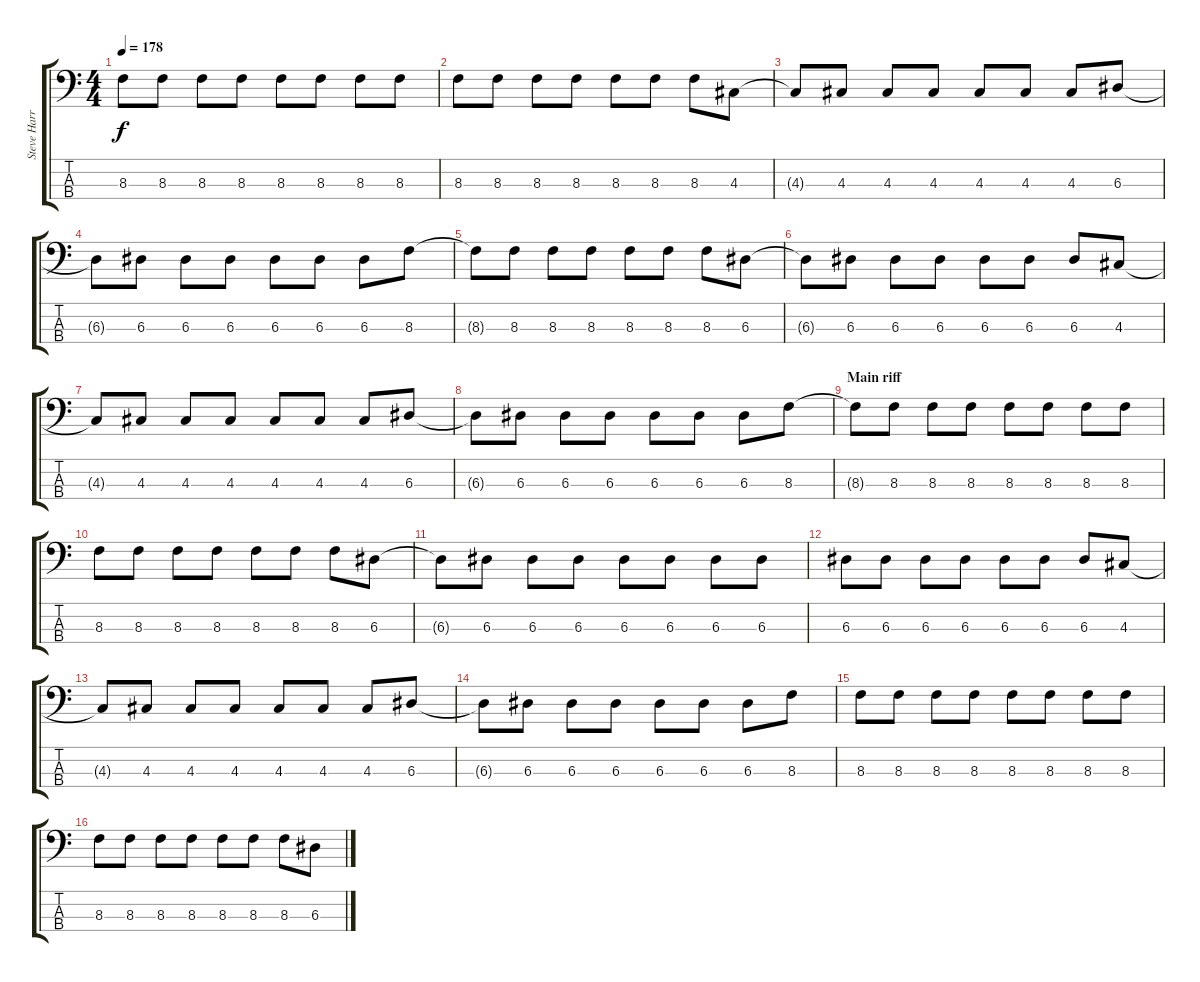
\track ("Steve Harris - Bass" "Steve Harr") {instrument electricbassfinger}
\staff {score tabs}
\tuning (G2 D2 A1 E1) {hide}
\ts (4 4)
\tempo 178
\clef f4
\ks c
8.3{t}.8{dy f} 8.3.8 8.3.8 8.3.8 8.3.8 8.3.8 8.3.8 8.3.8 |
8.3.8 8.3.8 8.3.8 8.3.8 8.3.8 8.3.8 8.3.8 4.3.8 |
4.3{t}.8 4.3.8 4.3.8 4.3.8 4.3.8 4.3.8 4.3.8 6.3.8 |
6.3{t}.8 6.3.8 6.3.8 6.3.8 6.3.8 6.3.8 6.3.8 8.3.8 |
8.3{t}.8 8.3.8 8.3.8 8.3.8 8.3.8 8.3.8 8.3.8 6.3.8 |
6.3{t}.8 6.3.8 6.3.8 6.3.8 6.3.8 6.3.8 6.3.8 4.3.8 |
4.3{t}.8 4.3.8 4.3.8 4.3.8 4.3.8 4.3.8 4.3.8 6.3.8 |
6.3{t}.8 6.3.8 6.3.8 6.3.8 6.3.8 6.3.8 6.3.8 8.3.8 |
\section ("" "Main riff")
8.3{t}.8 8.3.8 8.3.8 8.3.8 8.3.8 8.3.8 8.3.8 8.3.8 |
8.3.8 8.3.8 8.3.8 8.3.8 8.3.8 8.3.8 8.3.8 6.3.8 |
6.3{t}.8 6.3.8 6.3.8 6.3.8 6.3.8 6.3.8 6.3.8 6.3.8 |
6.3.8 6.3.8 6.3.8 6.3.8 6.3.8 6.3.8 6.3.8 4.3.8 |
4.3{t}.8 4.3.8 4.3.8 4.3.8 4.3.8 4.3.8 4.3.8 6.3.8 |
6.3{t}.8 6.3.8 6.3.8 6.3.8 6.3.8 6.3.8 6.3.8 8.3.8 |
8.3.8 8.3.8 8.3.8 8.3.8 8.3.8 8.3.8 8.3.8 8.3.8 |
8.3.8 8.3.8 8.3.8 8.3.8 8.3.8 8.3.8 8.3.8 6.3.8
